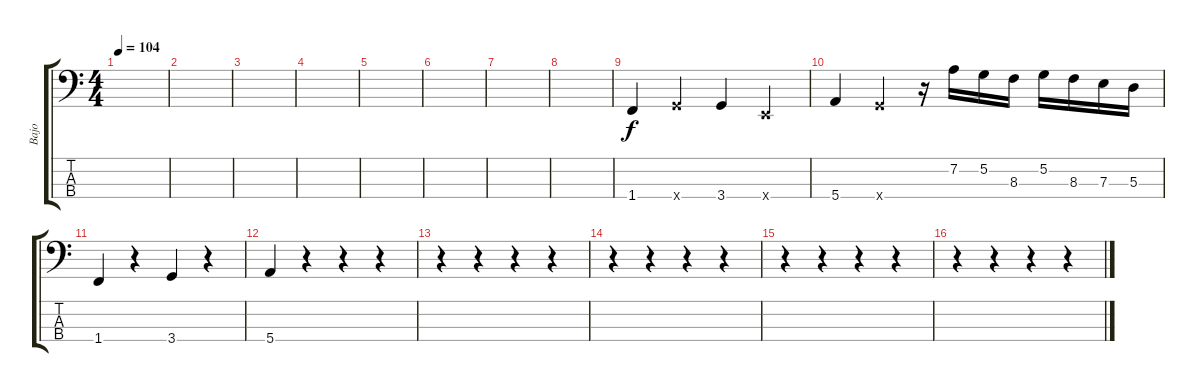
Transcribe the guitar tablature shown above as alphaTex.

\track ("Bajo" "Bajo") {instrument electricbasspick}
\staff {score tabs}
\tuning (G2 D2 A1 E1) {hide}
\ts (4 4)
\tempo 104
\clef f4
\ks c
|
|
|
|
|
|
|
|
1.4.4 3.4{x}.4 3.4.4 0.4{x}.4 |
5.4.4 3.4{x}.4 r.16 7.2.16 5.2.16 8.3.16 5.2.16 8.3.16 7.3.16 5.3.16 |
1.4.4 r.4 3.4.4 r.4 |
5.4.4 r.4 r.4 r.4 |
r.4 r.4 r.4 r.4 |
r.4 r.4 r.4 r.4 |
r.4 r.4 r.4 r.4 |
r.4 r.4 r.4 r.4
